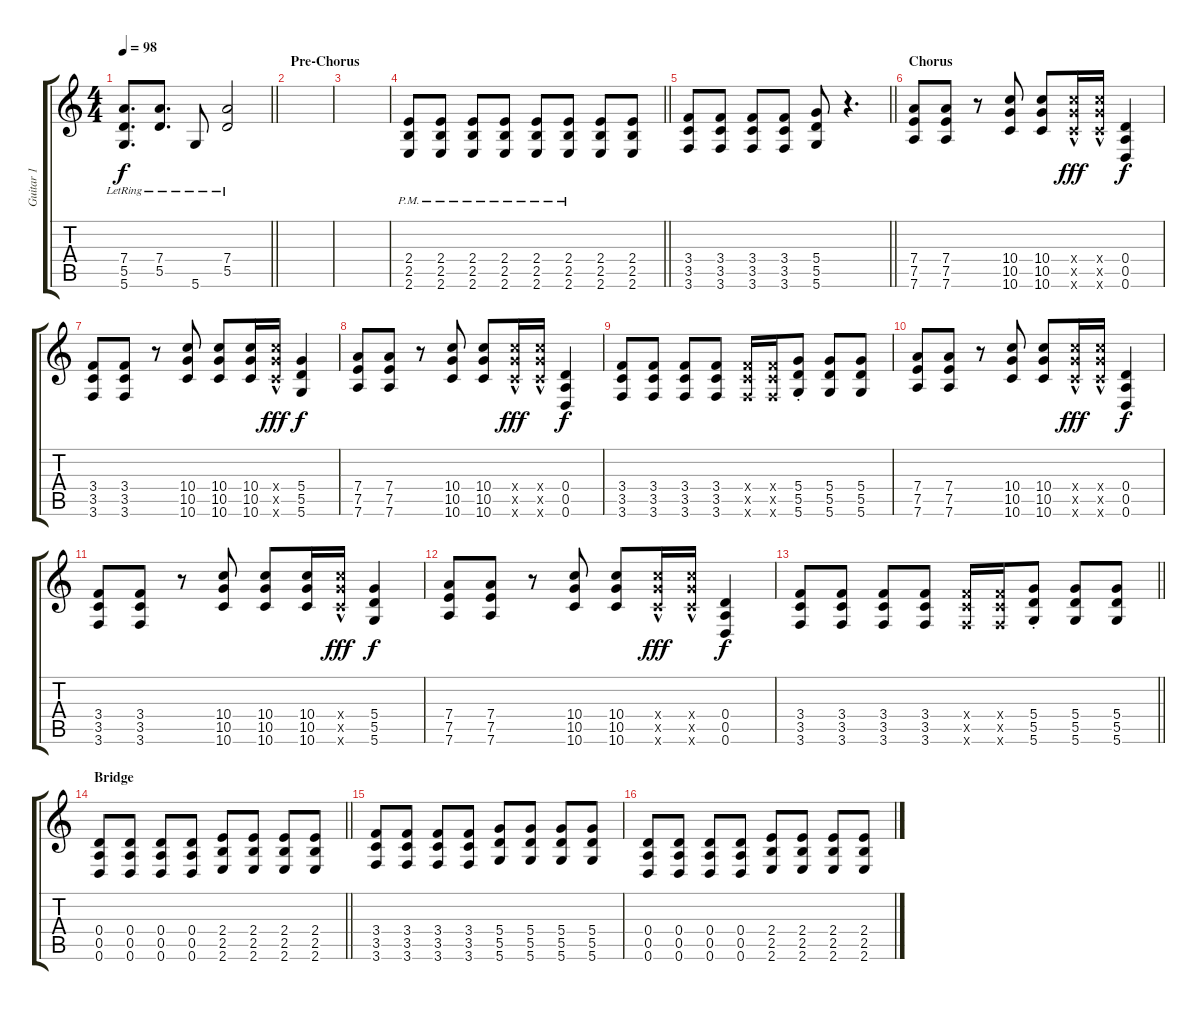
\track ("Guitar 1" "Guitar 1") {instrument acousticguitarsteel}
\staff {score tabs}
\tuning (E4 B3 G3 D3 A2 D2) {hide}
\ts (4 4)
\tempo 98
\clef g2
\barLineRight lightlight
\ks c
(7.4{lr} 5.5{lr} 5.6{lr}).8{d dy f} (7.4{lr} 5.5{lr}).8{d} 5.6{lr}.8 (7.4{lr} 5.5{lr}).2 |
\section ("" "Pre-Chorus")
|
|
\barLineRight lightlight
(2.4{pm} 2.5{pm} 2.6{pm}).8{instrument distortionguitar} (2.4{pm} 2.5{pm} 2.6{pm}).8 (2.4{pm} 2.5{pm} 2.6{pm}).8 (2.4{pm} 2.5{pm} 2.6{pm}).8 (2.4{pm} 2.5{pm} 2.6{pm}).8 (2.4{pm} 2.5{pm} 2.6{pm}).8 (2.4 2.5 2.6).8 (2.4 2.5 2.6).8 |
\section ("" "")
\barLineRight lightlight
(3.4 3.5 3.6).8 (3.4 3.5 3.6).8 (3.4 3.5 3.6).8 (3.4 3.5 3.6).8 (5.4 5.5 5.6).8 r.4{d} |
\section ("" "Chorus")
(7.4 7.5 7.6).8 (7.4 7.5 7.6).8 r.8 (10.4 10.5 10.6).8 (10.4 10.5 10.6).8 (10.4{hac x} 10.5{hac x} 10.6{hac x}).16{dy fff} (10.4{hac x} 10.5{hac x} 10.6{hac x}).16 (0.4 0.5 0.6).4{dy f} |
(3.4 3.5 3.6).8 (3.4 3.5 3.6).8 r.8 (10.4 10.5 10.6).8 (10.4 10.5 10.6).8 (10.4 10.5 10.6).16 (10.4{hac x} 10.5{hac x} 10.6{hac x}).16{dy fff} (5.4 5.5 5.6).4{dy f} |
(7.4 7.5 7.6).8 (7.4 7.5 7.6).8 r.8 (10.4 10.5 10.6).8 (10.4 10.5 10.6).8 (10.4{hac x} 10.5{hac x} 10.6{hac x}).16{dy fff} (10.4{hac x} 10.5{hac x} 10.6{hac x}).16 (0.4 0.5 0.6).4{dy f} |
(3.4 3.5 3.6).8 (3.4 3.5 3.6).8 (3.4 3.5 3.6).8 (3.4 3.5 3.6).8 (3.4{x} 3.5{x} 3.6{x}).16 (3.4{x} 3.5{x} 3.6{x}).16 (5.4{st} 5.5{st} 5.6{st}).8 (5.4 5.5 5.6).8 (5.4 5.5 5.6).8 |
(7.4 7.5 7.6).8 (7.4 7.5 7.6).8 r.8 (10.4 10.5 10.6).8 (10.4 10.5 10.6).8 (10.4{hac x} 10.5{hac x} 10.6{hac x}).16{dy fff} (10.4{hac x} 10.5{hac x} 10.6{hac x}).16 (0.4 0.5 0.6).4{dy f} |
(3.4 3.5 3.6).8 (3.4 3.5 3.6).8 r.8 (10.4 10.5 10.6).8 (10.4 10.5 10.6).8 (10.4 10.5 10.6).16 (10.4{hac x} 10.5{hac x} 10.6{hac x}).16{dy fff} (5.4 5.5 5.6).4{dy f} |
(7.4 7.5 7.6).8 (7.4 7.5 7.6).8 r.8 (10.4 10.5 10.6).8 (10.4 10.5 10.6).8 (10.4{hac x} 10.5{hac x} 10.6{hac x}).16{dy fff} (10.4{hac x} 10.5{hac x} 10.6{hac x}).16 (0.4 0.5 0.6).4{dy f} |
\barLineRight lightlight
(3.4 3.5 3.6).8 (3.4 3.5 3.6).8 (3.4 3.5 3.6).8 (3.4 3.5 3.6).8 (3.4{x} 3.5{x} 3.6{x}).16 (3.4{x} 3.5{x} 3.6{x}).16 (5.4{st} 5.5{st} 5.6{st}).8 (5.4 5.5 5.6).8 (5.4 5.5 5.6).8 |
\section ("" "Bridge")
\barLineRight lightlight
(0.4 0.5 0.6).8 (0.4 0.5 0.6).8 (0.4 0.5 0.6).8 (0.4 0.5 0.6).8 (2.4 2.5 2.6).8 (2.4 2.5 2.6).8 (2.4 2.5 2.6).8 (2.4 2.5 2.6).8 |
(3.4 3.5 3.6).8 (3.4 3.5 3.6).8 (3.4 3.5 3.6).8 (3.4 3.5 3.6).8 (5.4 5.5 5.6).8 (5.4 5.5 5.6).8 (5.4 5.5 5.6).8 (5.4 5.5 5.6).8 |
(0.4 0.5 0.6).8 (0.4 0.5 0.6).8 (0.4 0.5 0.6).8 (0.4 0.5 0.6).8 (2.4 2.5 2.6).8 (2.4 2.5 2.6).8 (2.4 2.5 2.6).8 (2.4 2.5 2.6).8
